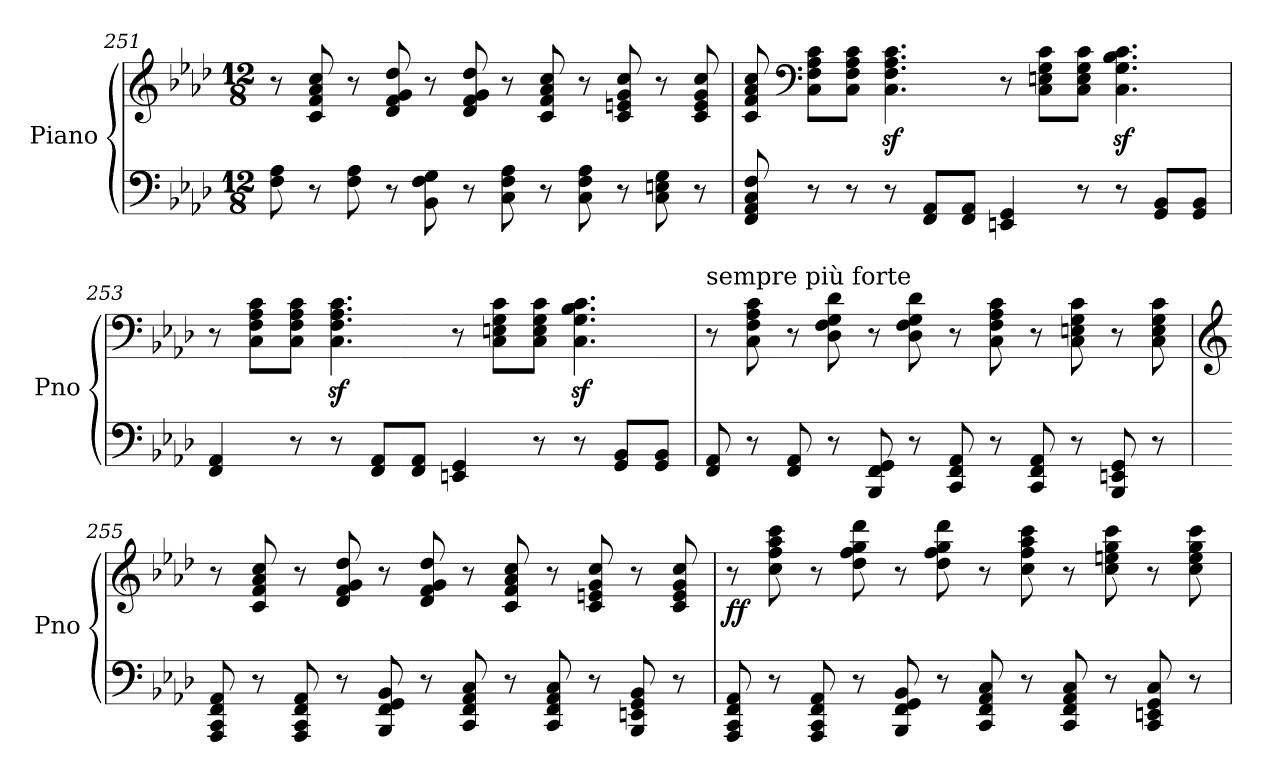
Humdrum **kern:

**kern	**kern	**dynam
*part1	*part1	*part1
*staff2	*staff1	*staff1/2
*I"Piano	*	*
*I'Pno	*	*
!!LO:PB:g=z
*clefF4	*clefG2	*
*k[b-e-a-d-]	*k[b-e-a-d-]	*
*A-:	*A-:	*
*M12/8	*M12/8	*
=251	=251	=251
8F\ 8A-\	8r	.
8r	8c/ 8f/ 8a-/ 8cc/	.
8F\ 8A-\	8r	.
8r	8d-/ 8f/ 8g/ 8dd-/	.
8BB-\ 8F\ 8G\	8r	.
8r	8d-/ 8f/ 8g/ 8dd-/	.
8C\ 8F\ 8A-\	8r	.
8r	8c/ 8f/ 8a-/ 8cc/	.
8C\ 8F\ 8A-\	8r	.
8r	8c/ 8en/ 8g/ 8cc/	.
8C\ 8En\ 8G\	8r	.
8r	8c/ 8e/ 8g/ 8cc/	.
=252	=252	=252
8FF/ 8AA-/ 8C/ 8F/	8c/ 8f/ 8a-/ 8cc/	.
*	*clefF4	*
8r	8C\ 8F\ 8A-\ 8c\L	.
8r	8C\ 8F\ 8A-\ 8c\J	.
8r	4.C\z< 4.F\z< 4.A-\z< 4.c\z<	.
8FF/ 8AA-/L	.	.
8FF/ 8AA-/J	.	.
4EEn/ 4GG/	8r	.
.	8C\ 8En\ 8G\ 8c\L	.
8r	8C\ 8E\ 8G\ 8c\J	.
8r	4.C\z< 4.G\z< 4.B-\z< 4.c\z<	.
8GG/ 8BB-/L	.	.
8GG/ 8BB-/J	.	.
!!LO:LB:g=z
=253	=253	=253
4FF/ 4AA-/	8r	.
.	8C\ 8F\ 8A-\ 8c\L	.
8r	8C\ 8F\ 8A-\ 8c\J	.
8r	4.C\z< 4.F\z< 4.A-\z< 4.c\z<	.
8FF/ 8AA-/L	.	.
8FF/ 8AA-/J	.	.
4EEn/ 4GG/	8r	.
.	8C\ 8En\ 8G\ 8c\L	.
8r	8C\ 8E\ 8G\ 8c\J	.
8r	4.C\z< 4.G\z< 4.B-\z< 4.c\z<	.
8GG/ 8BB-/L	.	.
8GG/ 8BB-/J	.	.
=254	=254	=254
!	!LO:TX:a:t=sempre più forte	!
8FF/ 8AA-/	8r	.
8r	8C\ 8F\ 8A-\ 8c\	.
8FF/ 8AA-/	8r	.
8r	8D-\ 8F\ 8G\ 8d-\	.
8BBB-/ 8FF/ 8GG/	8r	.
8r	8D-\ 8F\ 8G\ 8d-\	.
8CC/ 8FF/ 8AA-/	8r	.
8r	8C\ 8F\ 8A-\ 8c\	.
8CC/ 8FF/ 8AA-/	8r	.
8r	8C\ 8En\ 8G\ 8c\	.
8BBB-/ 8EEn/ 8GG/	8r	.
8r	8C\ 8E\ 8G\ 8c\	.
!!LO:LB:g=z
=255	=255	=255
*	*clefG2	*
8AAA-/ 8CC/ 8FF/ 8AA-/	8r	.
8r	8c/ 8f/ 8a-/ 8cc/	.
8AAA-/ 8CC/ 8FF/ 8AA-/	8r	.
8r	8d-/ 8f/ 8g/ 8dd-/	.
8BBB-/ 8FF/ 8GG/ 8BB-/	8r	.
8r	8d-/ 8f/ 8g/ 8dd-/	.
8CC/ 8FF/ 8AA-/ 8C/	8r	.
8r	8c/ 8f/ 8a-/ 8cc/	.
8CC/ 8FF/ 8AA-/ 8C/	8r	.
8r	8c/ 8en/ 8g/ 8cc/	.
8BBB-/ 8EEn/ 8GG/ 8BB-/	8r	.
8r	8c/ 8e/ 8g/ 8cc/	.
=256	=256	=256
!	!	!LO:DY:b
8AAA-/ 8CC/ 8FF/ 8AA-/	8r	ff
8r	8cc\ 8ff\ 8aa-\ 8ccc\	.
8AAA-/ 8CC/ 8FF/ 8AA-/	8r	.
8r	8dd-\ 8ff\ 8gg\ 8ddd-\	.
8BBB-/ 8FF/ 8GG/ 8BB-/	8r	.
8r	8dd-\ 8ff\ 8gg\ 8ddd-\	.
8CC/ 8FF/ 8AA-/ 8C/	8r	.
8r	8cc\ 8ff\ 8aa-\ 8ccc\	.
8CC/ 8FF/ 8AA-/ 8C/	8r	.
8r	8cc\ 8een\ 8gg\ 8ccc\	.
8CC/ 8EEn/ 8GG/ 8C/	8r	.
8r	8cc\ 8ee\ 8gg\ 8ccc\	.
=	=	=
*-	*-	*-
